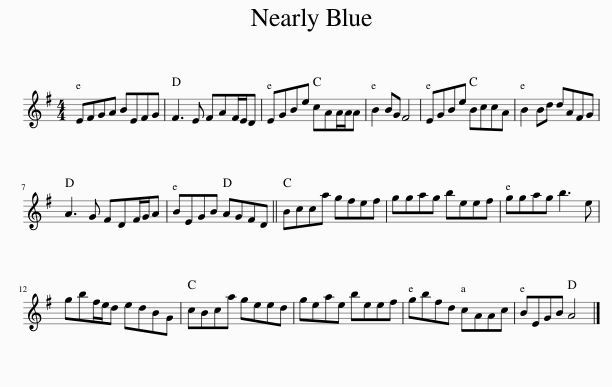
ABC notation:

X:1
L:1/8
M:4/4
I:linebreak $
K:G
V:1 treble
V:1
 EFGA BEFG | F3 E FAF/E/D | EGBe cAA/A/A | B2 BG F4 | EGBe BccA | %5
 B2 Bd dAFG |$ A3 G FDF/G/A | BEGB AGFD || Bcca gfef | ggag beef | %10
 ggag b3 e |$ gbf/e/d edBG | cBca geed | geae beef | gbfd cAAc | %15
 BEGB A4 |] %16
